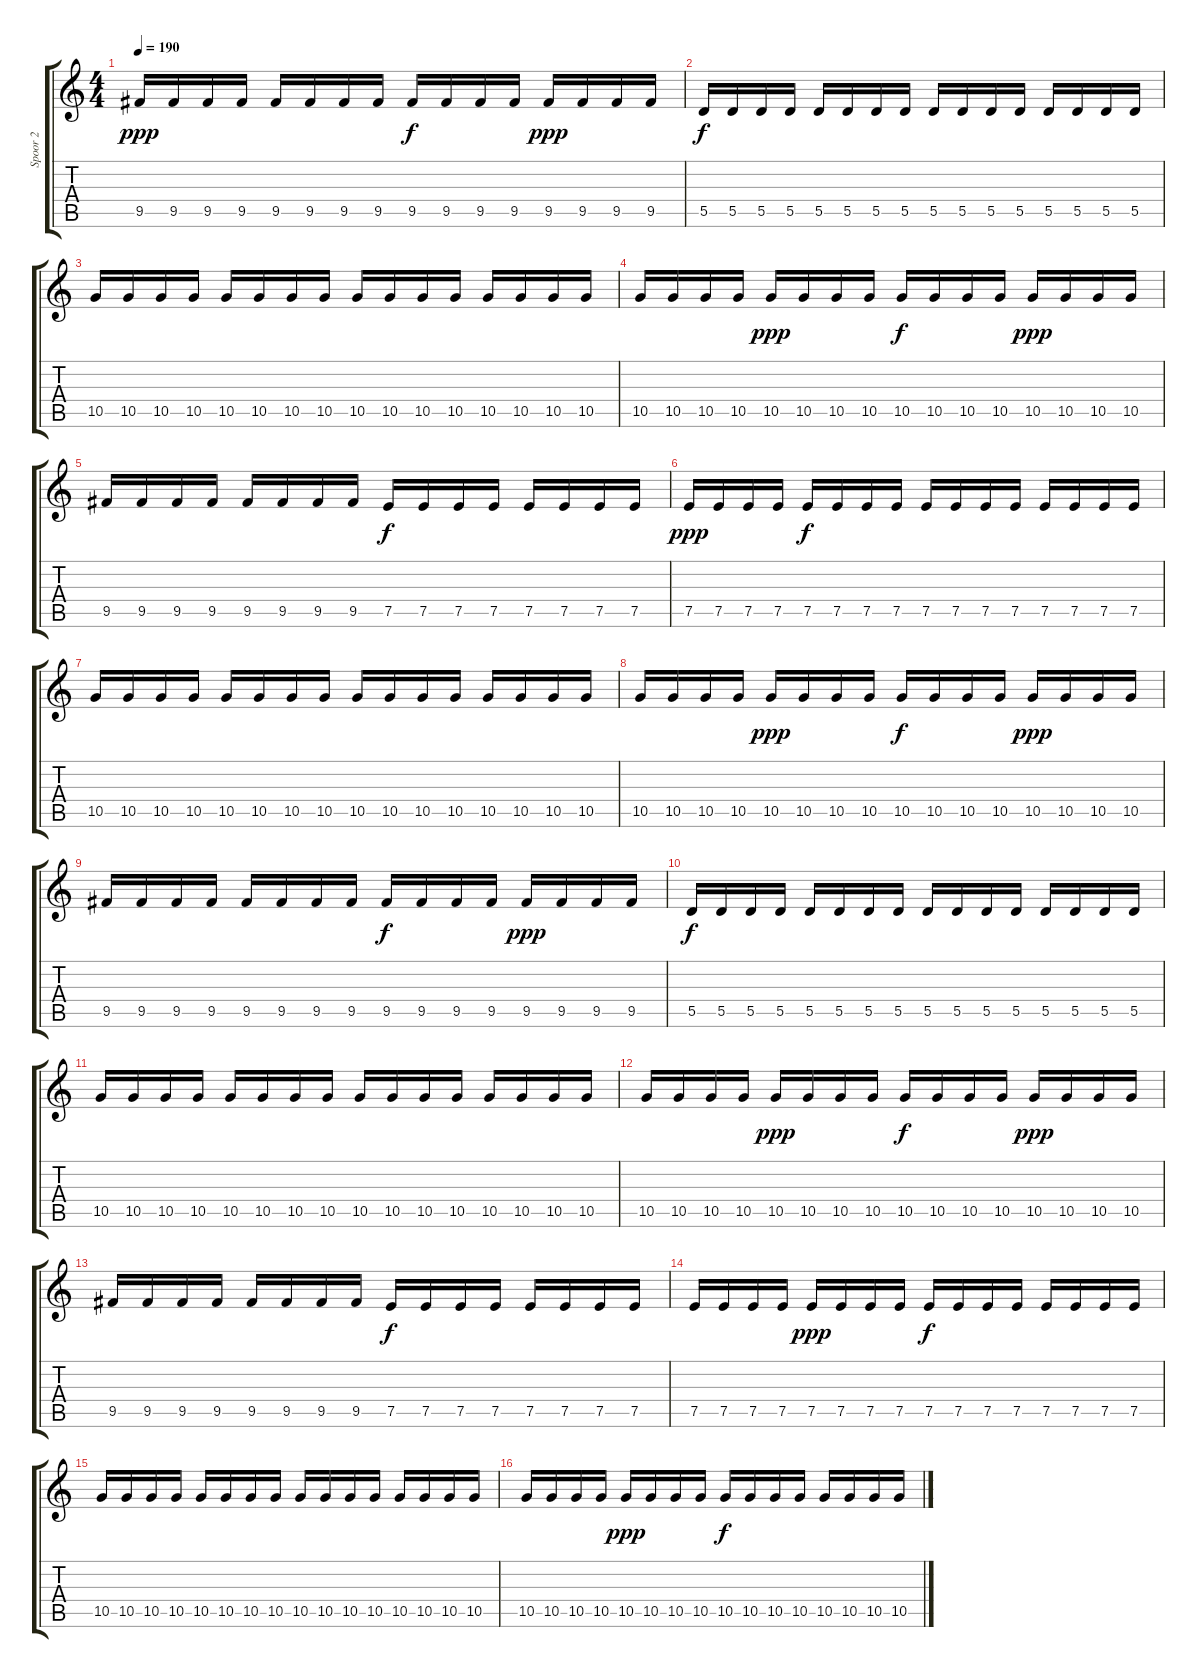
\track ("Spoor 2" "Spoor 2") {instrument overdrivenguitar}
\staff {score tabs}
\tuning (E4 B3 G3 D3 A2 E2) {hide}
\ts (4 4)
\tempo 190
\clef g2
\ks c
9.5.16{dy ppp} 9.5.16 9.5.16 9.5.16 9.5.16 9.5.16 9.5.16 9.5.16 9.5.16{dy f} 9.5.16 9.5.16 9.5.16 9.5.16{dy ppp} 9.5.16 9.5.16 9.5.16 |
5.5.16{dy f} 5.5.16 5.5.16 5.5.16 5.5.16 5.5.16 5.5.16 5.5.16 5.5.16 5.5.16 5.5.16 5.5.16 5.5.16 5.5.16 5.5.16 5.5.16 |
10.5.16 10.5.16 10.5.16 10.5.16 10.5.16 10.5.16 10.5.16 10.5.16 10.5.16 10.5.16 10.5.16 10.5.16 10.5.16 10.5.16 10.5.16 10.5.16 |
10.5.16 10.5.16 10.5.16 10.5.16 10.5.16{dy ppp} 10.5.16 10.5.16 10.5.16 10.5.16{dy f} 10.5.16 10.5.16 10.5.16 10.5.16{dy ppp} 10.5.16 10.5.16 10.5.16 |
9.5.16 9.5.16 9.5.16 9.5.16 9.5.16 9.5.16 9.5.16 9.5.16 7.5.16{dy f} 7.5.16 7.5.16 7.5.16 7.5.16 7.5.16 7.5.16 7.5.16 |
7.5.16{dy ppp} 7.5.16 7.5.16 7.5.16 7.5.16{dy f} 7.5.16 7.5.16 7.5.16 7.5.16 7.5.16 7.5.16 7.5.16 7.5.16 7.5.16 7.5.16 7.5.16 |
10.5.16 10.5.16 10.5.16 10.5.16 10.5.16 10.5.16 10.5.16 10.5.16 10.5.16 10.5.16 10.5.16 10.5.16 10.5.16 10.5.16 10.5.16 10.5.16 |
10.5.16 10.5.16 10.5.16 10.5.16 10.5.16{dy ppp} 10.5.16 10.5.16 10.5.16 10.5.16{dy f} 10.5.16 10.5.16 10.5.16 10.5.16{dy ppp} 10.5.16 10.5.16 10.5.16 |
9.5.16 9.5.16 9.5.16 9.5.16 9.5.16 9.5.16 9.5.16 9.5.16 9.5.16{dy f} 9.5.16 9.5.16 9.5.16 9.5.16{dy ppp} 9.5.16 9.5.16 9.5.16 |
5.5.16{dy f} 5.5.16 5.5.16 5.5.16 5.5.16 5.5.16 5.5.16 5.5.16 5.5.16 5.5.16 5.5.16 5.5.16 5.5.16 5.5.16 5.5.16 5.5.16 |
10.5.16 10.5.16 10.5.16 10.5.16 10.5.16 10.5.16 10.5.16 10.5.16 10.5.16 10.5.16 10.5.16 10.5.16 10.5.16 10.5.16 10.5.16 10.5.16 |
10.5.16 10.5.16 10.5.16 10.5.16 10.5.16{dy ppp} 10.5.16 10.5.16 10.5.16 10.5.16{dy f} 10.5.16 10.5.16 10.5.16 10.5.16{dy ppp} 10.5.16 10.5.16 10.5.16 |
9.5.16 9.5.16 9.5.16 9.5.16 9.5.16 9.5.16 9.5.16 9.5.16 7.5.16{dy f} 7.5.16 7.5.16 7.5.16 7.5.16 7.5.16 7.5.16 7.5.16 |
7.5.16 7.5.16 7.5.16 7.5.16 7.5.16{dy ppp} 7.5.16 7.5.16 7.5.16 7.5.16{dy f} 7.5.16 7.5.16 7.5.16 7.5.16 7.5.16 7.5.16 7.5.16 |
10.5.16 10.5.16 10.5.16 10.5.16 10.5.16 10.5.16 10.5.16 10.5.16 10.5.16 10.5.16 10.5.16 10.5.16 10.5.16 10.5.16 10.5.16 10.5.16 |
10.5.16 10.5.16 10.5.16 10.5.16 10.5.16{dy ppp} 10.5.16 10.5.16 10.5.16 10.5.16{dy f} 10.5.16 10.5.16 10.5.16 10.5.16 10.5.16 10.5.16 10.5.16
